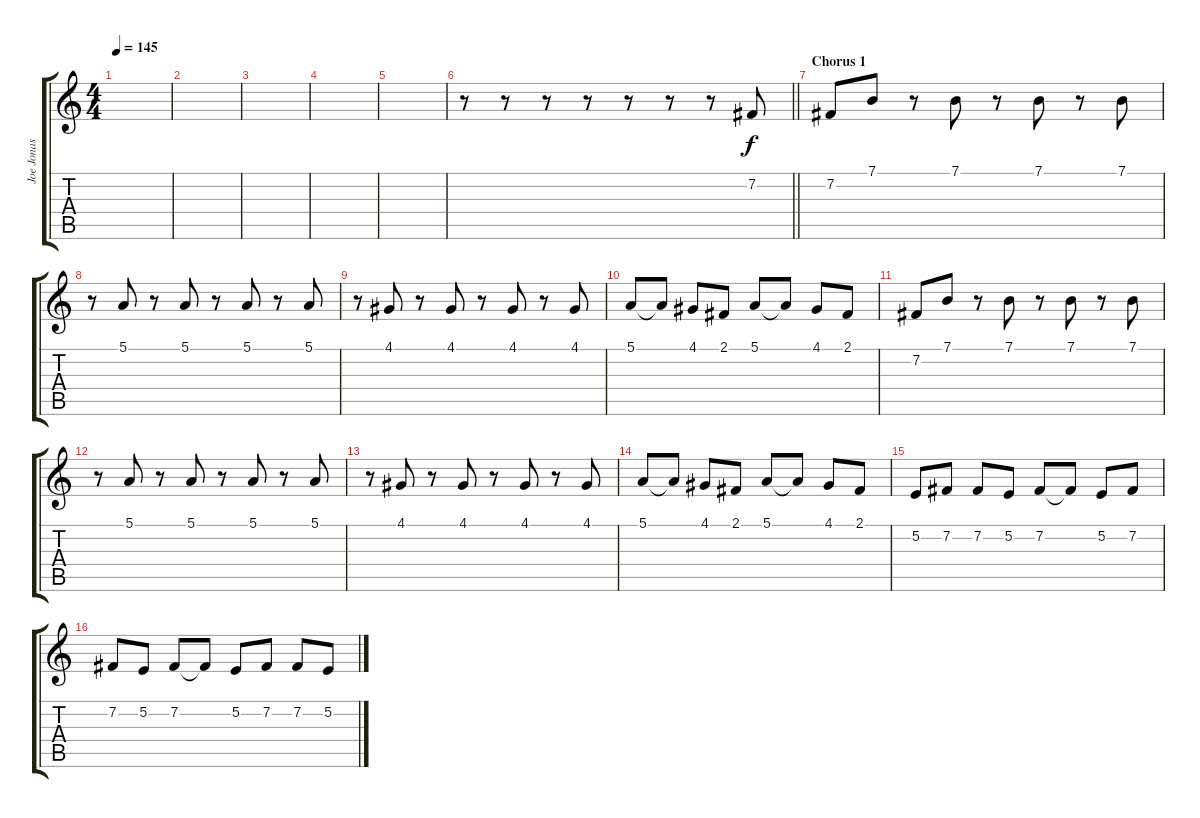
\track ("Joe Jonas" "Joe Jonas") {instrument oboe}
\staff {score tabs}
\tuning (E4 B3 G3 D3 A2 E2) {hide}
\ts (4 4)
\tempo 145
\clef g2
\ks c
|
|
|
|
|
\barLineRight lightlight
r.8 r.8 r.8 r.8 r.8 r.8 r.8 7.2.8 |
\section ("" "Chorus 1")
7.2.8 7.1.8 r.8 7.1.8 r.8 7.1.8 r.8 7.1.8 |
r.8 5.1.8 r.8 5.1.8 r.8 5.1.8 r.8 5.1.8 |
r.8 4.1.8 r.8 4.1.8 r.8 4.1.8 r.8 4.1.8 |
5.1.8 5.1{t}.8 4.1.8 2.1.8 5.1.8 5.1{t}.8 4.1.8 2.1.8 |
7.2.8 7.1.8 r.8 7.1.8 r.8 7.1.8 r.8 7.1.8 |
r.8 5.1.8 r.8 5.1.8 r.8 5.1.8 r.8 5.1.8 |
r.8 4.1.8 r.8 4.1.8 r.8 4.1.8 r.8 4.1.8 |
5.1.8 5.1{t}.8 4.1.8 2.1.8 5.1.8 5.1{t}.8 4.1.8 2.1.8 |
5.2.8 7.2.8 7.2.8 5.2.8 7.2.8 7.2{t}.8 5.2.8 7.2.8 |
7.2.8 5.2.8 7.2.8 7.2{t}.8 5.2.8 7.2.8 7.2.8 5.2.8
